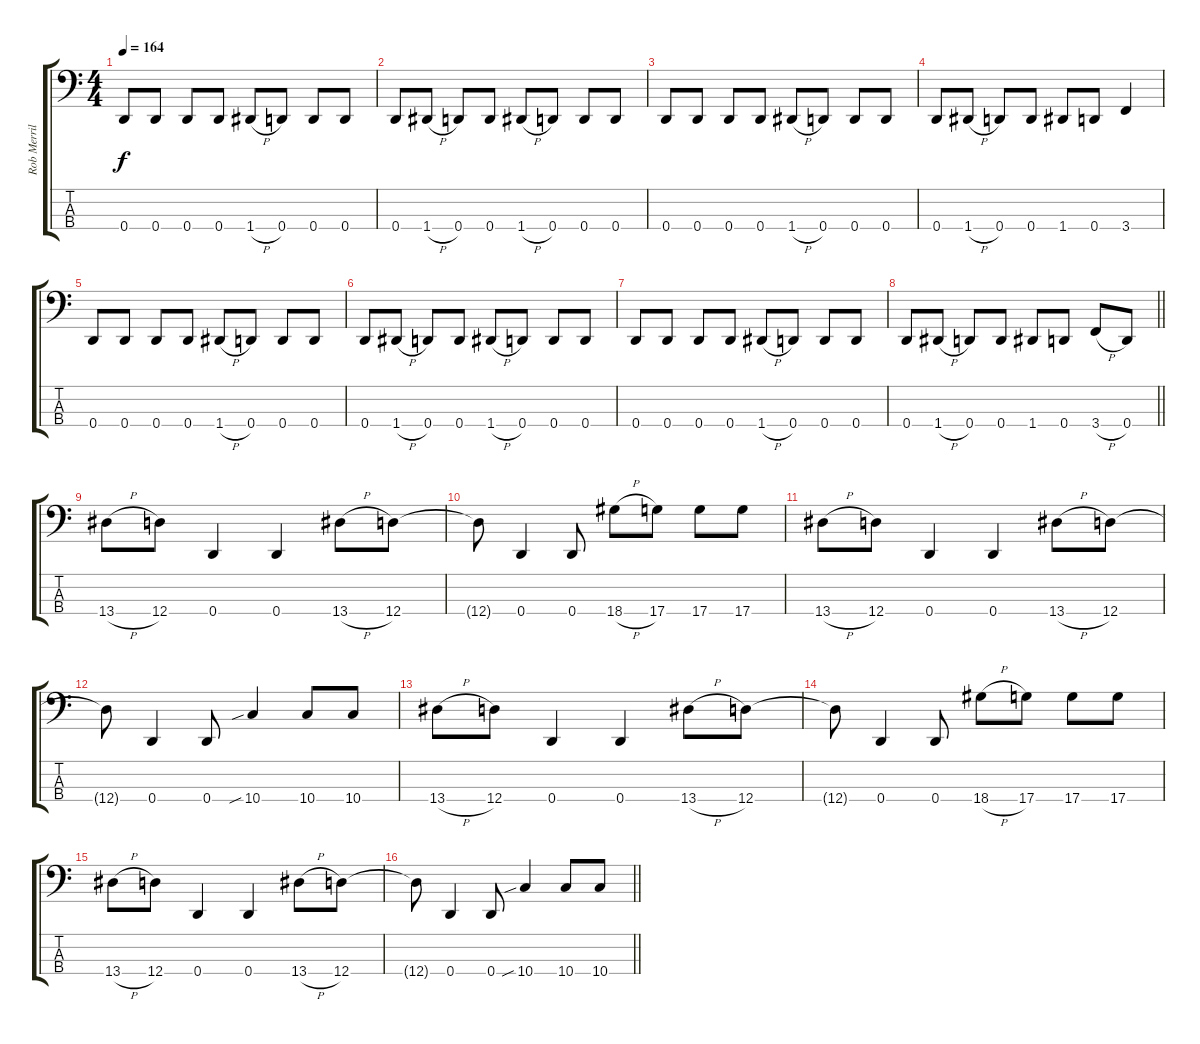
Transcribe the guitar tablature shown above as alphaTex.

\track ("Rob Merrill" "Rob Merril") {instrument electricbassfinger}
\staff {score tabs}
\tuning (G2 D2 A1 D1) {hide}
\ts (4 4)
\tempo 164
\clef f4
\ks c
0.4.8{dy f} 0.4.8 0.4.8 0.4.8 1.4{h}.8 0.4.8 0.4.8 0.4.8 |
0.4.8 1.4{h}.8 0.4.8 0.4.8 1.4{h}.8 0.4.8 0.4.8 0.4.8 |
0.4.8 0.4.8 0.4.8 0.4.8 1.4{h}.8 0.4.8 0.4.8 0.4.8 |
0.4.8 1.4{h}.8 0.4.8 0.4.8 1.4.8 0.4.8 3.4.4 |
0.4.8 0.4.8 0.4.8 0.4.8 1.4{h}.8 0.4.8 0.4.8 0.4.8 |
0.4.8 1.4{h}.8 0.4.8 0.4.8 1.4{h}.8 0.4.8 0.4.8 0.4.8 |
0.4.8 0.4.8 0.4.8 0.4.8 1.4{h}.8 0.4.8 0.4.8 0.4.8 |
\barLineRight lightlight
0.4.8 1.4{h}.8 0.4.8 0.4.8 1.4.8 0.4.8 3.4{h}.8 0.4.8 |
\section ("" "")
13.4{h}.8 12.4.8 0.4.4 0.4.4 13.4{h}.8 12.4.8 |
12.4{t}.8 0.4.4 0.4.8 18.4{h}.8 17.4.8 17.4.8 17.4.8 |
13.4{h}.8 12.4.8 0.4.4 0.4.4 13.4{h}.8 12.4.8 |
12.4{t}.8 0.4.4 0.4.8 10.4{sib}.4 10.4.8 10.4.8 |
13.4{h}.8 12.4.8 0.4.4 0.4.4 13.4{h}.8 12.4.8 |
12.4{t}.8 0.4.4 0.4.8 18.4{h}.8 17.4.8 17.4.8 17.4.8 |
13.4{h}.8 12.4.8 0.4.4 0.4.4 13.4{h}.8 12.4.8 |
\barLineRight lightlight
12.4{t}.8 0.4.4 0.4.8 10.4{sib}.4 10.4.8 10.4.8
